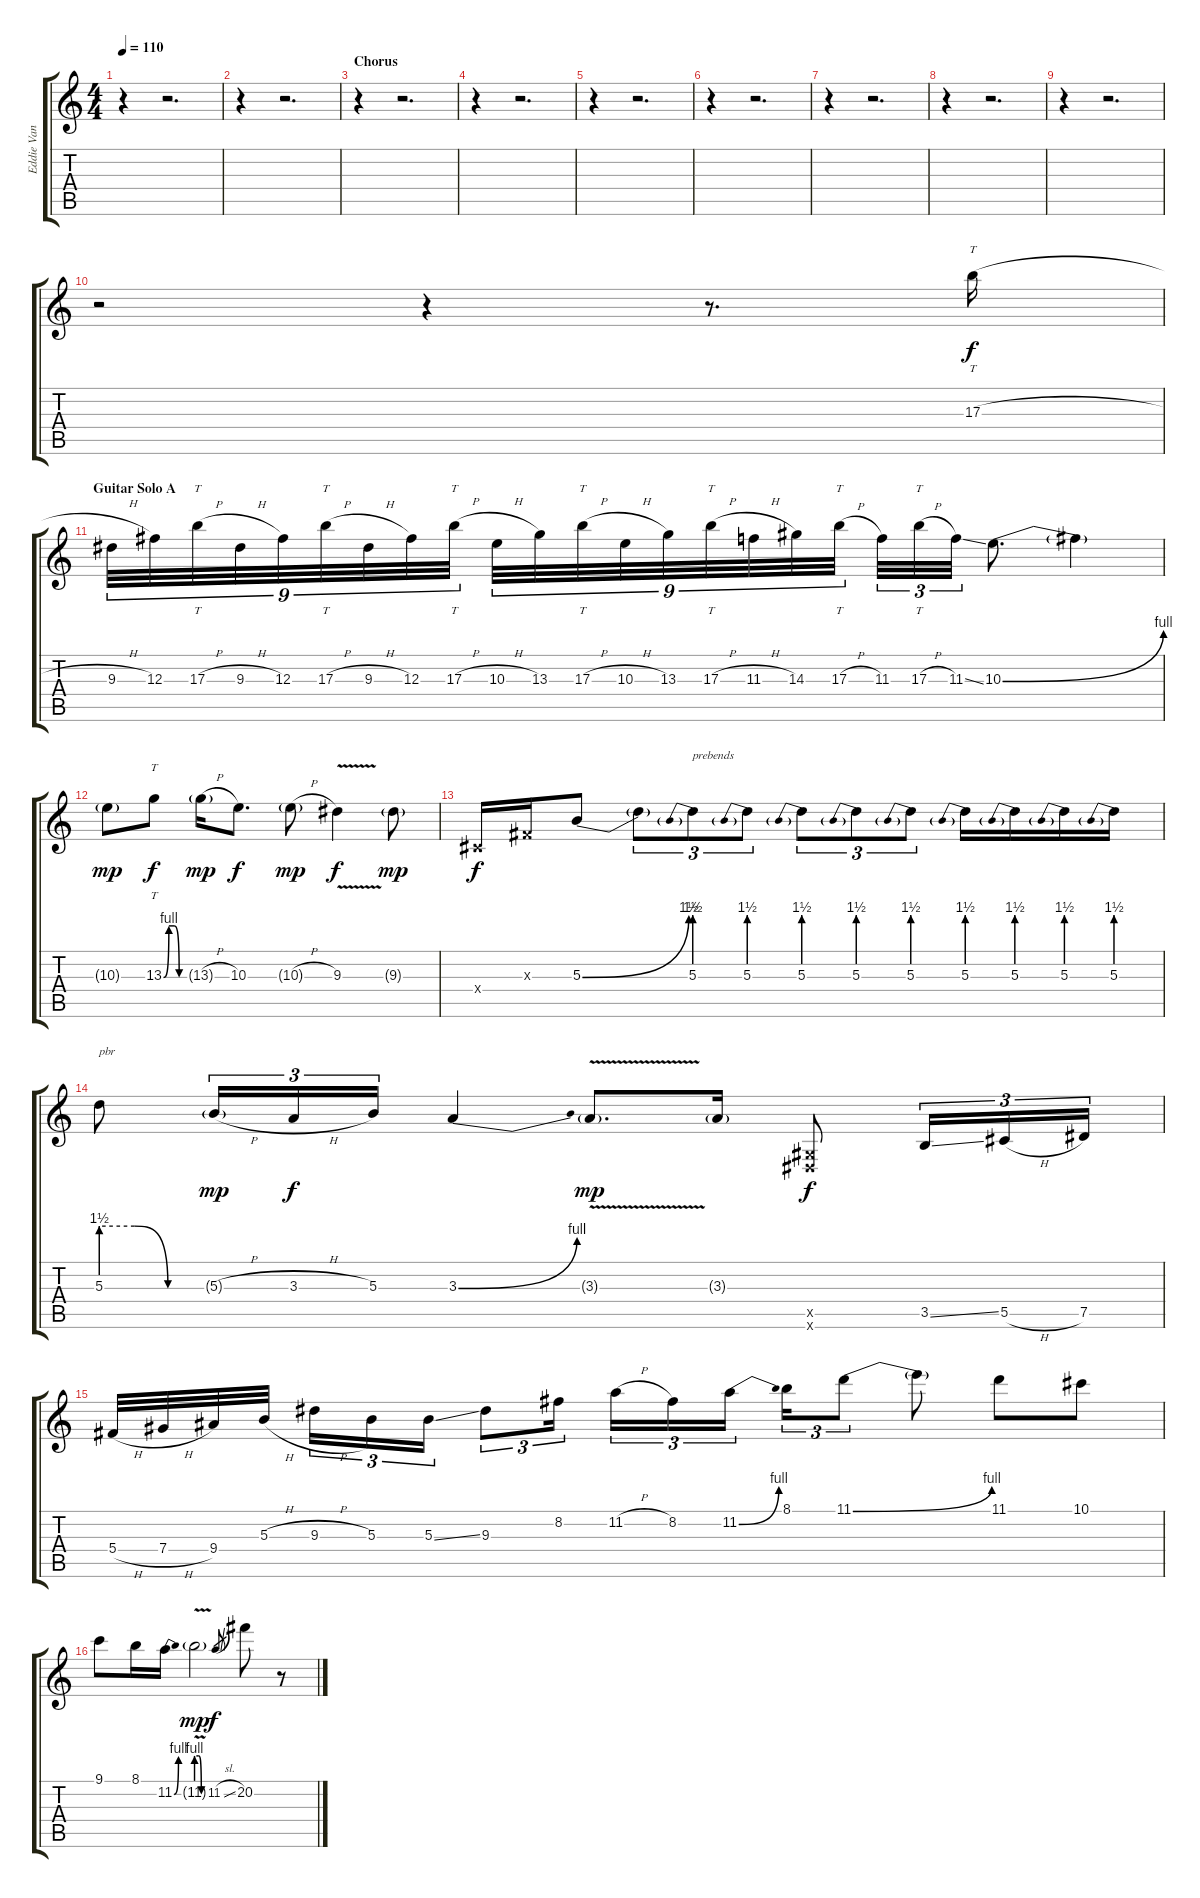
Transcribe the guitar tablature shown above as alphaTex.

\track ("Eddie Van Halen Solo" "Eddie Van ") {instrument distortionguitar}
\staff {score tabs}
\tuning (Eb4 Bb3 Gb3 Db3 Ab2 Eb2) {hide}
\ts (4 4)
\tempo 110
\clef g2
\ks c
r.4{dy f} r.2{d} |
r.4 r.2{d} |
\section ("" "Chorus")
r.4 r.2{d} |
r.4 r.2{d} |
r.4 r.2{d} |
r.4 r.2{d} |
r.4 r.2{d} |
r.4 r.2{d} |
r.4 r.2{d} |
r.2 r.4 r.8{d} 17.3{h}.16{tt} |
\section ("" "Guitar Solo A")
9.3{h}.32{tu (9 8)} 12.3.32{tu (9 8)} 17.3{h}.32{tt tu (9 8)} 9.3{h}.32{tu (9 8)} 12.3.32{tu (9 8)} 17.3{h}.32{tt tu (9 8)} 9.3{h}.32{tu (9 8)} 12.3.32{tu (9 8)} 17.3{h}.32{tt tu (9 8)} 10.3{h}.32{tu (9 8)} 13.3.32{tu (9 8)} 17.3{h}.32{tt tu (9 8)} 10.3{h}.32{tu (9 8)} 13.3.32{tu (9 8)} 17.3{h}.32{tt tu (9 8)} 11.3{h}.32{tu (9 8)} 14.3.32{tu (9 8)} 17.3{h}.32{tt tu (9 8)} 11.3.32{tu (3 2)} 17.3{h}.32{tt tu (3 2)} 11.3{ss}.32{tu (3 2)} 10.3{be (bend 0 0 60 4)}.8{d} 10.3{t}.4 |
10.3{g}.8{dy mp} 13.3{be (custom 0 0 15 4 30 4 45 0 60 0)}.8{tt dy f} 13.3{h g}.16{dy mp} 10.3.8{d dy f} 10.3{h g}.8{dy mp} 9.3{v}.4{dy f} 9.3{g}.8{dy mp} |
0.4{x}.16{dy f} 0.3{x}.16 5.3{be (bend 0 0 60 6)}.8 5.3{t}.8{tu (3 2)} 5.3{be (prebend 0 6 60 6)}.8{tu (3 2) txt "prebends"} 5.3{be (prebend 0 6 60 6)}.8{tu (3 2)} 5.3{be (prebend 0 6 60 6)}.8{tu (3 2)} 5.3{be (prebend 0 6 60 6)}.8{tu (3 2)} 5.3{be (prebend 0 6 60 6)}.8{tu (3 2)} 5.3{be (prebend 0 6 60 6)}.16 5.3{be (prebend 0 6 60 6)}.16 5.3{be (prebend 0 6 60 6)}.16 5.3{be (prebend 0 6 60 6)}.16 |
5.3{be (custom 0 6 20 6 40 0 60 0)}.8{txt "pbr"} 5.3{h g}.16{tu (3 2) dy mp} 3.3{h}.16{tu (3 2) dy f} 5.3.16{tu (3 2)} 3.3{be (bend 0 0 60 4)}.4 3.3{v g}.8{d dy mp} 3.3{g}.16 (0.5{x} 0.6{x}).8{dy f} 3.5{ss}.16{tu (3 2)} 5.5{h}.16{tu (3 2)} 7.5.16{tu (3 2)} |
5.4{h}.32 7.4{h}.32 9.4.32 5.3{h}.32{beam splitsecondary} 9.3{h}.16{tu (3 2)} 5.3.16{tu (3 2)} 5.3{ss}.16{tu (3 2)} 9.3.8{tu (3 2)} 8.2.16{tu (3 2) beam splitsecondary} 11.2{h}.16{tu (3 2)} 8.2.16{tu (3 2)} 11.2{be (bend 0 0 60 4)}.16{tu (3 2)} 8.1.16{tu (3 2)} 11.1{be (bend 0 0 60 4)}.8{tu (3 2)} 11.1{t}.8 11.1.8 10.1.8 |
9.1.8 8.1.16 11.2{be (bend 0 0 60 4)}.16 11.2{be (custom 0 4 20 4 40 0 60 0) v g}.2{dy mp} 11.2{sl}.8{gr dy f} 20.2.8 r.8
